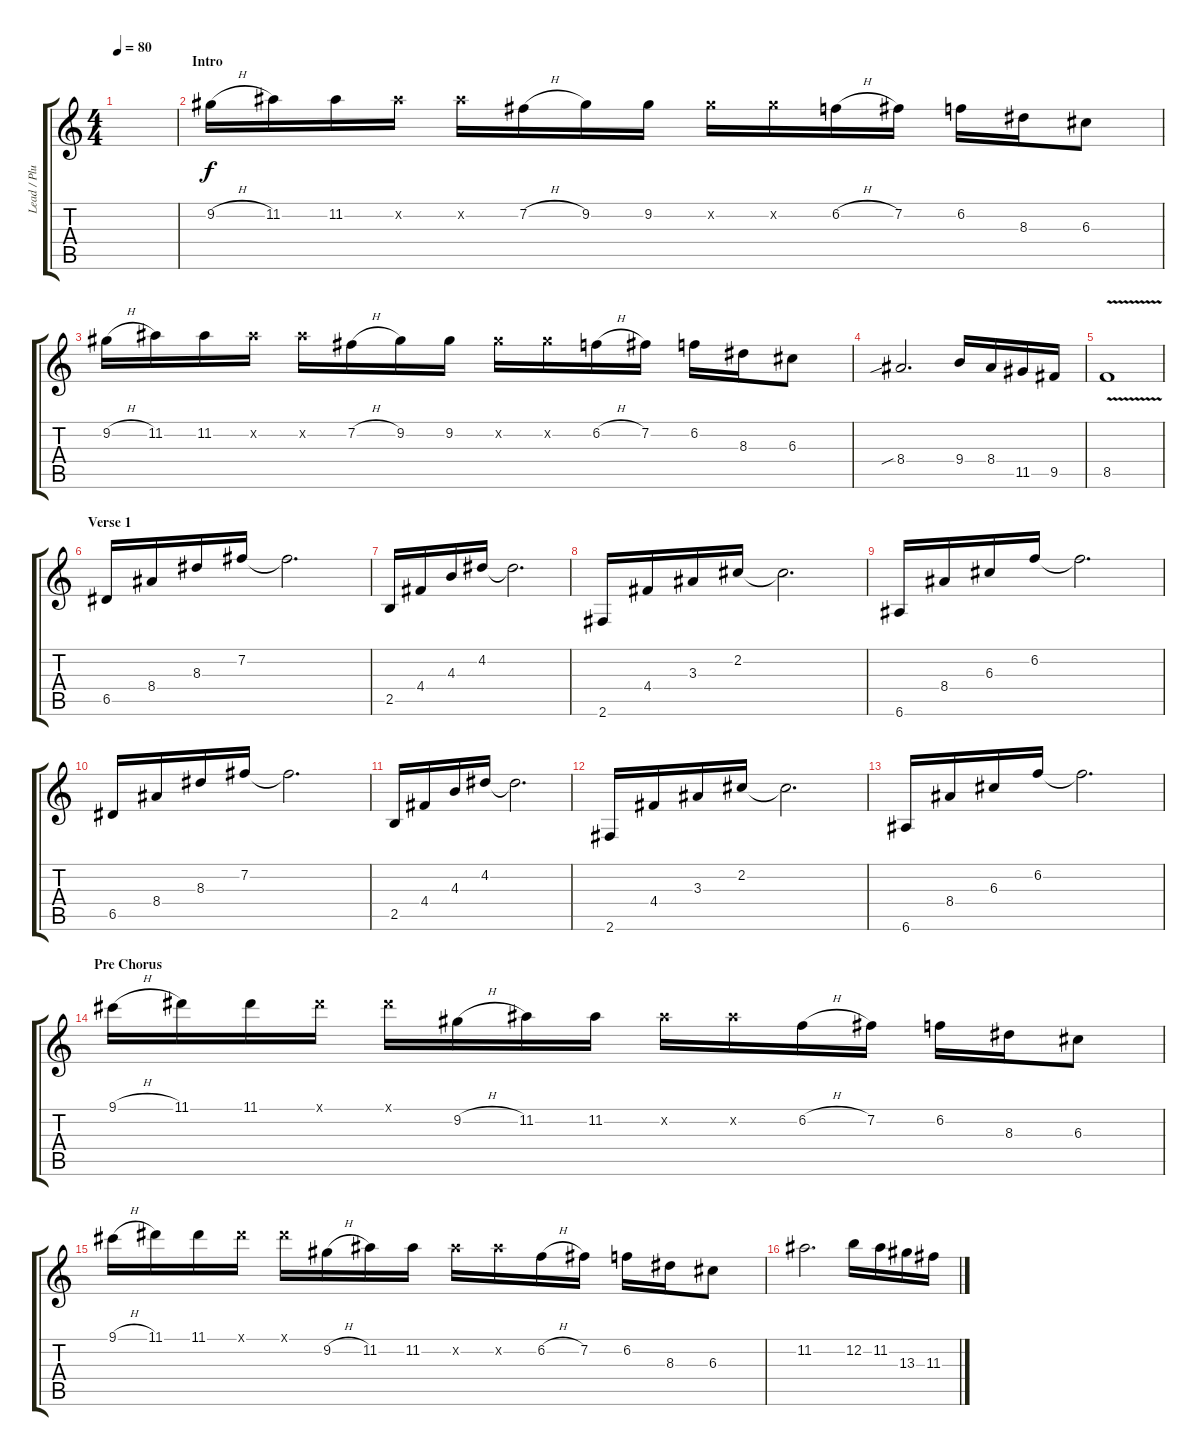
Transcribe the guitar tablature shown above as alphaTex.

\track ("Lead / Pluck Guitar" "Lead / Plu") {instrument overdrivenguitar}
\staff {score tabs}
\tuning (E4 B3 G3 D3 A2 E2) {hide}
\ts (4 4)
\tempo 80
\clef g2
\ks c
|
\section ("" "Intro")
9.2{h}.16 11.2.16 11.2.16 11.2{x}.16 11.2{x}.16 7.2{h}.16 9.2.16 9.2.16 9.2{x}.16 9.2{x}.16 6.2{h}.16 7.2.16 6.2.16 8.3.16 6.3.8 |
9.2{h}.16 11.2.16 11.2.16 11.2{x}.16 11.2{x}.16 7.2{h}.16 9.2.16 9.2.16 9.2{x}.16 9.2{x}.16 6.2{h}.16 7.2.16 6.2.16 8.3.16 6.3.8 |
8.4{sib}.2{d} 9.4.16 8.4.16 11.5.16 9.5.16 |
8.5{v}.1 |
\section ("" "Verse 1")
6.5.16 8.4.16 8.3.16 7.2.16 7.2{t}.2{d} |
2.5.16 4.4.16 4.3.16 4.2.16 4.2{t}.2{d} |
2.6.16 4.4.16 3.3.16 2.2.16 2.2{t}.2{d} |
6.6.16 8.4.16 6.3.16 6.2.16 6.2{t}.2{d} |
6.5.16 8.4.16 8.3.16 7.2.16 7.2{t}.2{d} |
2.5.16 4.4.16 4.3.16 4.2.16 4.2{t}.2{d} |
2.6.16 4.4.16 3.3.16 2.2.16 2.2{t}.2{d} |
6.6.16 8.4.16 6.3.16 6.2.16 6.2{t}.2{d} |
\section ("" "Pre Chorus")
9.1{h}.16 11.1.16 11.1.16 11.1{x}.16 11.1{x}.16 9.2{h}.16 11.2.16 11.2.16 11.2{x}.16 11.2{x}.16 6.2{h}.16 7.2.16 6.2.16 8.3.16 6.3.8 |
9.1{h}.16 11.1.16 11.1.16 11.1{x}.16 11.1{x}.16 9.2{h}.16 11.2.16 11.2.16 11.2{x}.16 11.2{x}.16 6.2{h}.16 7.2.16 6.2.16 8.3.16 6.3.8 |
11.2.2{d} 12.2.16 11.2.16 13.3.16 11.3.16
